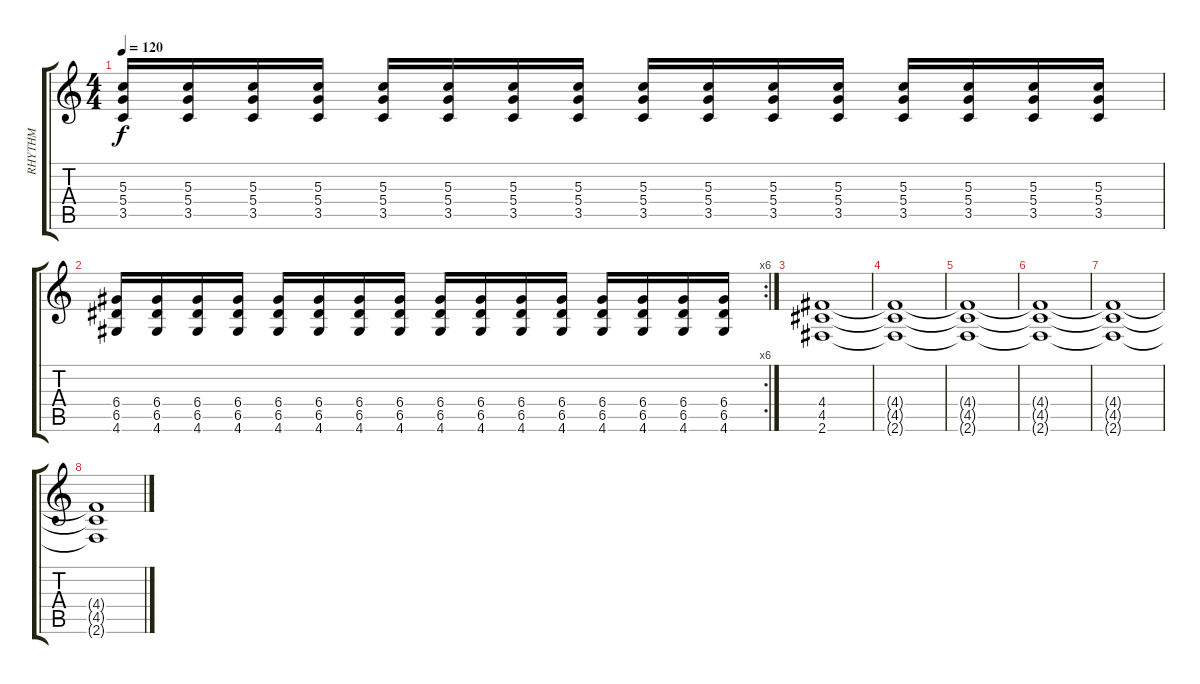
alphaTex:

\track ("RHYTHM" "RHYTHM") {instrument distortionguitar}
\staff {score tabs}
\tuning (E4 B3 G3 D3 A2 E2) {hide}
\ts (4 4)
\tempo 120
\clef g2
\ks c
(5.3 5.4 3.5).16{dy f} (5.3 5.4 3.5).16 (5.3 5.4 3.5).16 (5.3 5.4 3.5).16 (5.3 5.4 3.5).16 (5.3 5.4 3.5).16 (5.3 5.4 3.5).16 (5.3 5.4 3.5).16 (5.3 5.4 3.5).16 (5.3 5.4 3.5).16 (5.3 5.4 3.5).16 (5.3 5.4 3.5).16 (5.3 5.4 3.5).16 (5.3 5.4 3.5).16 (5.3 5.4 3.5).16 (5.3 5.4 3.5).16 |
\rc 6
(6.4 6.5 4.6).16 (6.4 6.5 4.6).16 (6.4 6.5 4.6).16 (6.4 6.5 4.6).16 (6.4 6.5 4.6).16 (6.4 6.5 4.6).16 (6.4 6.5 4.6).16 (6.4 6.5 4.6).16 (6.4 6.5 4.6).16 (6.4 6.5 4.6).16 (6.4 6.5 4.6).16 (6.4 6.5 4.6).16 (6.4 6.5 4.6).16 (6.4 6.5 4.6).16 (6.4 6.5 4.6).16 (6.4 6.5 4.6).16 |
(4.4 4.5 2.6).1 |
(4.4{t} 4.5{t} 2.6{t}).1 |
(4.4{t} 4.5{t} 2.6{t}).1 |
(4.4{t} 4.5{t} 2.6{t}).1 |
(4.4{t} 4.5{t} 2.6{t}).1 |
(4.4{t} 4.5{t} 2.6{t}).1
